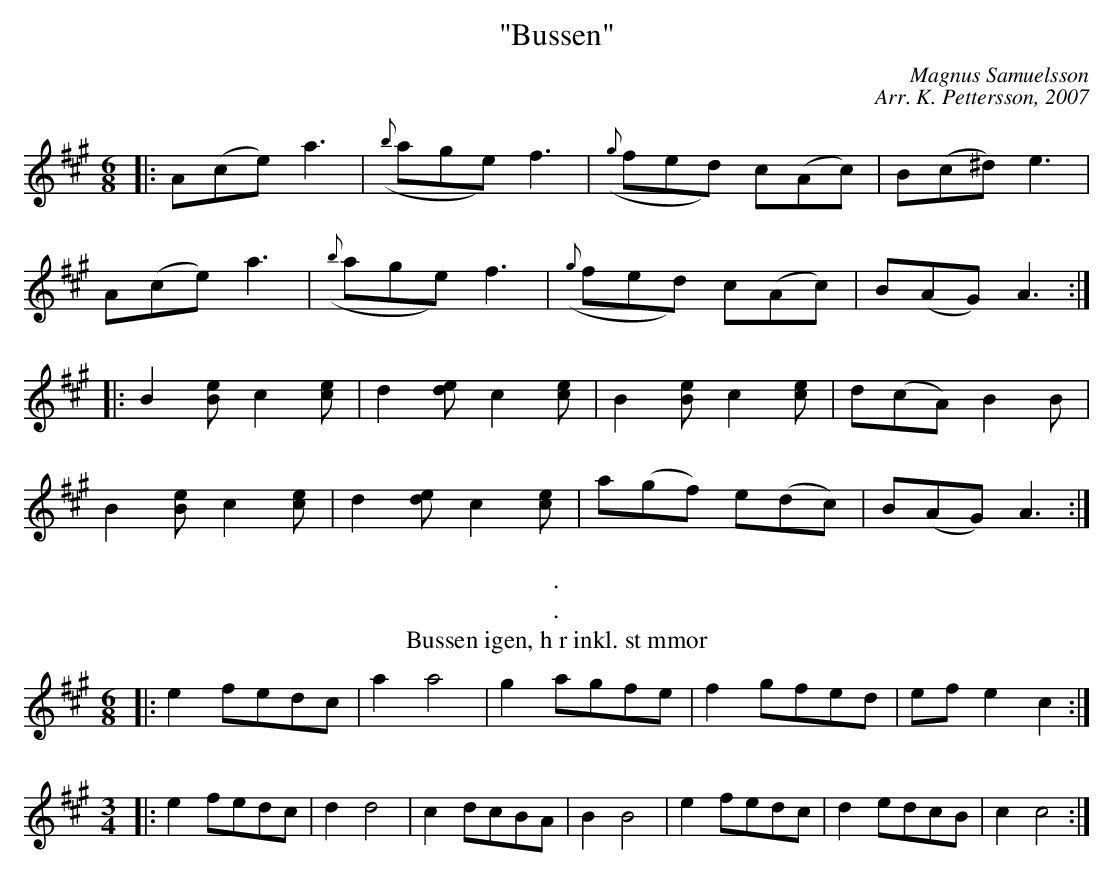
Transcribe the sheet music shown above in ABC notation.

X:1
T:"Bussen"
C:Magnus Samuelsson
C:Arr. K. Pettersson, 2007
M:6/8
L:1/8
K:A
|: A(ce) a3 | ({b}age) f3 | ({g}fed) c(Ac) | B(c^d) e3 |
 A(ce) a3 | ({b}age) f3 | ({g}fed) c(Ac) | B(AG) A3:|
|: B2[Be] c2[ce] | d2[de] c2[ce] | B2[Be] c2[ce] | d(cA) B2B |
 B2[Be] c2[ce] | d2[de] c2[ce] | a(gf) e(dc) | B(AG) A3 :|
T:.
T:.
T:Bussen igen, h r inkl. st mmor
V:1
|:e2 fedc|a2a4|g2 agfe|f2 gfed|efe2c2:|
M:3/4
|:e2 fedc|d2d4|c2dcBA|B2B4|e2fedc|d2edcB|c2c4:|
V:2
|:C2A,4|F2fedc|e2c2A2|D2B2G2|c2C4:|
M:3/4
|:C2C4|G,2 GABG|A2^F4|G,2GFED|C2A,4|B,2G,4|C2C,4:|
